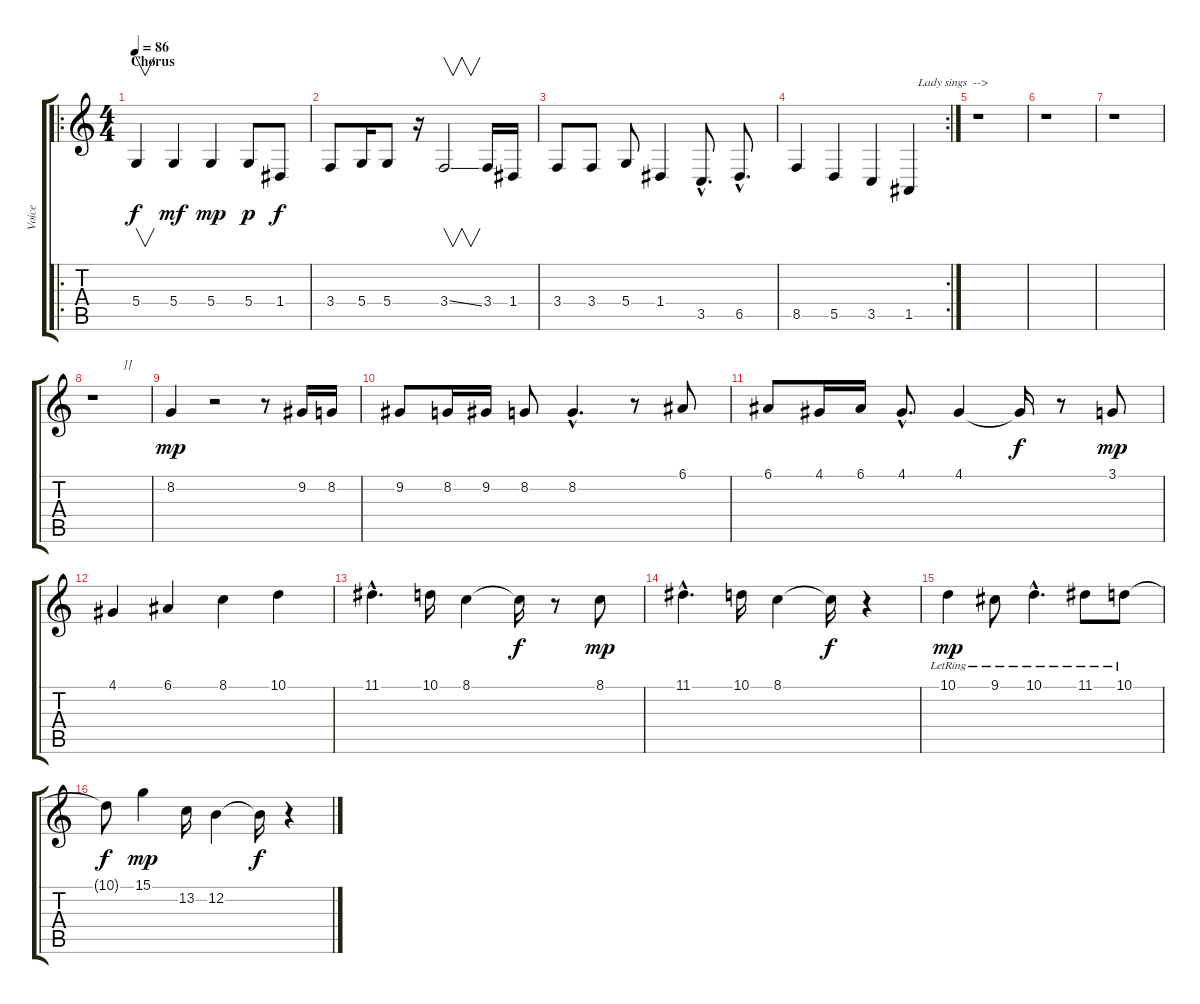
\track ("Voice" "Voice") {instrument clavinet}
\staff {score tabs}
\tuning (E4 B3 G3 D3 A2 E2) {hide}
\ro
\ts (4 4)
\section ("" "Chorus")
\tempo 86
\clef g2
\ks c
5.4.4{v dy f} 5.4.4{dy mf} 5.4.4{dy mp} 5.4.8{dy p} 1.4.8{dy f} |
3.4.8 5.4.16 5.4.8 r.16 3.4{ss}.2{v} 3.4.16 1.4.16 |
3.4.8 3.4.8 5.4.8 1.4.4 3.5{hac}.8{d} 6.5{hac}.8{d} |
\rc 2
8.5.4 5.5.4 3.5.4 1.5.4{txt "   Lady sings  -->"} |
r.1 |
r.1 |
r.1 |
r.1{txt "          ]]"} |
8.2.4{dy mp instrument fx5brightness} r.2 r.8 9.2.16 8.2.16 |
9.2.8 8.2.16 9.2.16 8.2.8 8.2{hac}.4{d} r.8 6.1.8 |
6.1.8 4.1.16 6.1.16 4.1{hac}.8{d} 4.1.4 4.1{t}.16{dy f} r.8 3.1.8{dy mp} |
4.1.4 6.1.4 8.1.4 10.1.4 |
11.1{hac}.4{d instrument pad1newage} 10.1.16 8.1.4 8.1{t}.16{dy f} r.8 8.1.8{dy mp} |
11.1{hac}.4{d} 10.1.16 8.1.4 8.1{t}.16{dy f} r.4 |
10.1{lr}.4{dy mp} 9.1{lr}.8 10.1{hac lr}.4{d} 11.1{lr}.8 10.1{lr}.8 |
10.1{t}.8{dy f} 15.1.4{dy mp} 13.2.16 12.2.4 12.2{t}.16{dy f} r.4
